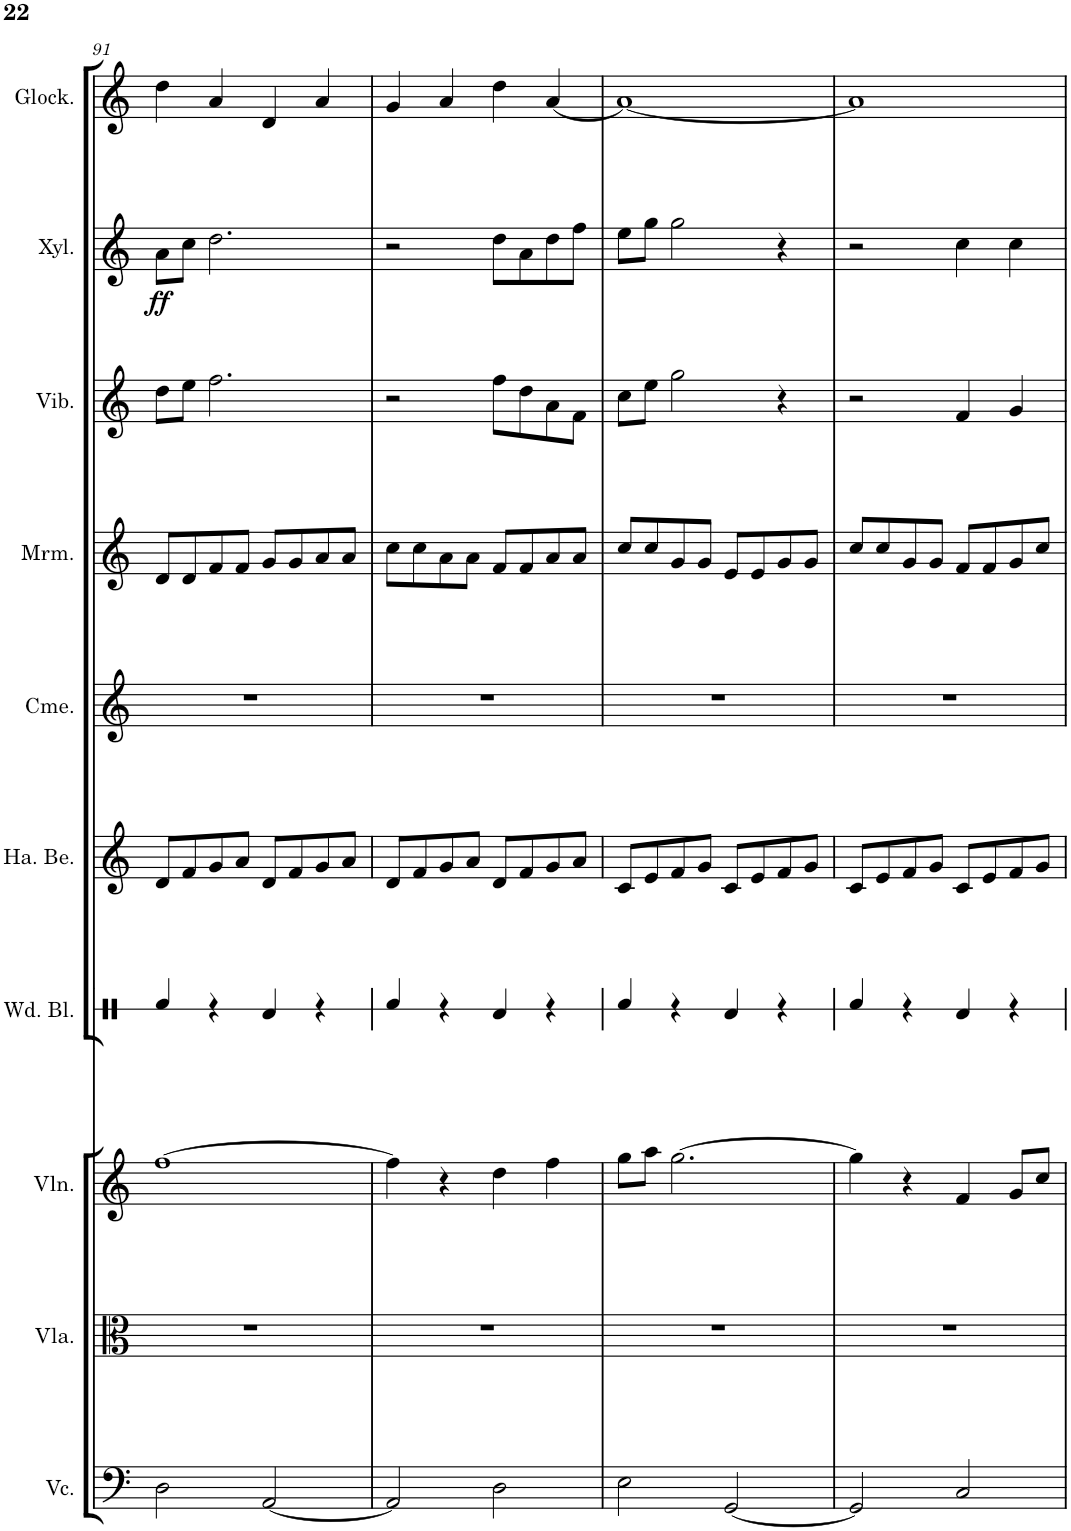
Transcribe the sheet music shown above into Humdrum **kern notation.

**kern	**kern	**kern	**kern	**kern	**kern	**kern	**kern	**kern	**dynam	**kern
*part10	*part9	*part8	*part7	*part6	*part5	*part4	*part3	*part2	*part2	*part1
*staff10	*staff9	*staff8	*staff7	*staff6	*staff5	*staff4	*staff3	*staff2	*staff2	*staff1
*I"大提琴	*I"中提琴	*I"小提琴	*I"盒棒	*I"手摇铃	*I"管钟	*I"马林巴琴	*I"颤音琴	*I"木琴	*	*I"钟琴
!!LO:PB:g=z
*clefF4	*clefC3	*clefG2	*clefX	*clefG2	*clefG2	*clefG2	*clefG2	*clefG2	*	*clefG2
*	*	*	*	*Trd-7c-12	*	*	*	*Trd-7c-12	*	*Trd-14c-24
*k[]	*k[]	*k[]	*k[]	*k[]	*k[]	*k[]	*k[]	*k[]	*	*k[]
*M4/4	*M4/4	*M4/4	*M4/4	*M4/4	*M4/4	*M4/4	*M4/4	*M4/4	*	*M4/4
=91	=91	=91	=91	=91	=91	=91	=91	=91	=91	=91
!	!	!	!	!	!	!	!	!	!LO:DY:b	!
2D\	1r	[1ff	4Rf/	8d/L	1r	8d/L	8dd\L	8a\L	ff	4dd\
.	.	.	.	8f/	.	8d/	8ee\J	8cc\J	.	.
.	.	.	4r	8g/	.	8f/	2.ff\	2.dd\	.	4a/
.	.	.	.	8a/J	.	8f/J	.	.	.	.
[2AA/	.	.	4Rd/	8d/L	.	8g/L	.	.	.	4d/
.	.	.	.	8f/	.	8g/	.	.	.	.
.	.	.	4r	8g/	.	8a/	.	.	.	4a/
.	.	.	.	8a/J	.	8a/J	.	.	.	.
=92	=92	=92	=92	=92	=92	=92	=92	=92	=92	=92
2AA/]	1r	4ff\]	4Rf/	8d/L	1r	8cc\L	2r	2r	.	4g/
.	.	.	.	8f/	.	8cc\	.	.	.	.
.	.	4r	4r	8g/	.	8a\	.	.	.	4a/
.	.	.	.	8a/J	.	8a\J	.	.	.	.
2D\	.	4dd\	4Rd/	8d/L	.	8f/L	8ff\L	8dd\L	.	4dd\
.	.	.	.	8f/	.	8f/	8dd\	8a\	.	.
.	.	4ff\	4r	8g/	.	8a/	8a\	8dd\	.	[4a/
.	.	.	.	8a/J	.	8a/J	8f\J	8ff\J	.	.
=93	=93	=93	=93	=93	=93	=93	=93	=93	=93	=93
2E\	1r	8gg\L	4Rf/	8c/L	1r	8cc/L	8cc\L	8ee\L	.	1a_
.	.	8aa\J	.	8e/	.	8cc/	8ee\J	8gg\J	.	.
.	.	[2.gg\	4r	8f/	.	8g/	2gg\	2gg\	.	.
.	.	.	.	8g/J	.	8g/J	.	.	.	.
[2GG/	.	.	4Rd/	8c/L	.	8e/L	.	.	.	.
.	.	.	.	8e/	.	8e/	.	.	.	.
.	.	.	4r	8f/	.	8g/	4r	4r	.	.
.	.	.	.	8g/J	.	8g/J	.	.	.	.
=94	=94	=94	=94	=94	=94	=94	=94	=94	=94	=94
2GG/]	1r	4gg\]	4Rf/	8c/L	1r	8cc/L	2r	2r	.	1a]
.	.	.	.	8e/	.	8cc/	.	.	.	.
.	.	4r	4r	8f/	.	8g/	.	.	.	.
.	.	.	.	8g/J	.	8g/J	.	.	.	.
2C/	.	4f/	4Rd/	8c/L	.	8f/L	4f/	4cc\	.	.
.	.	.	.	8e/	.	8f/	.	.	.	.
.	.	8g/L	4r	8f/	.	8g/	4g/	4cc\	.	.
.	.	8cc/J	.	8g/J	.	8cc/J	.	.	.	.
=	=	=	=	=	=	=	=	=	=	=
*-	*-	*-	*-	*-	*-	*-	*-	*-	*-	*-
